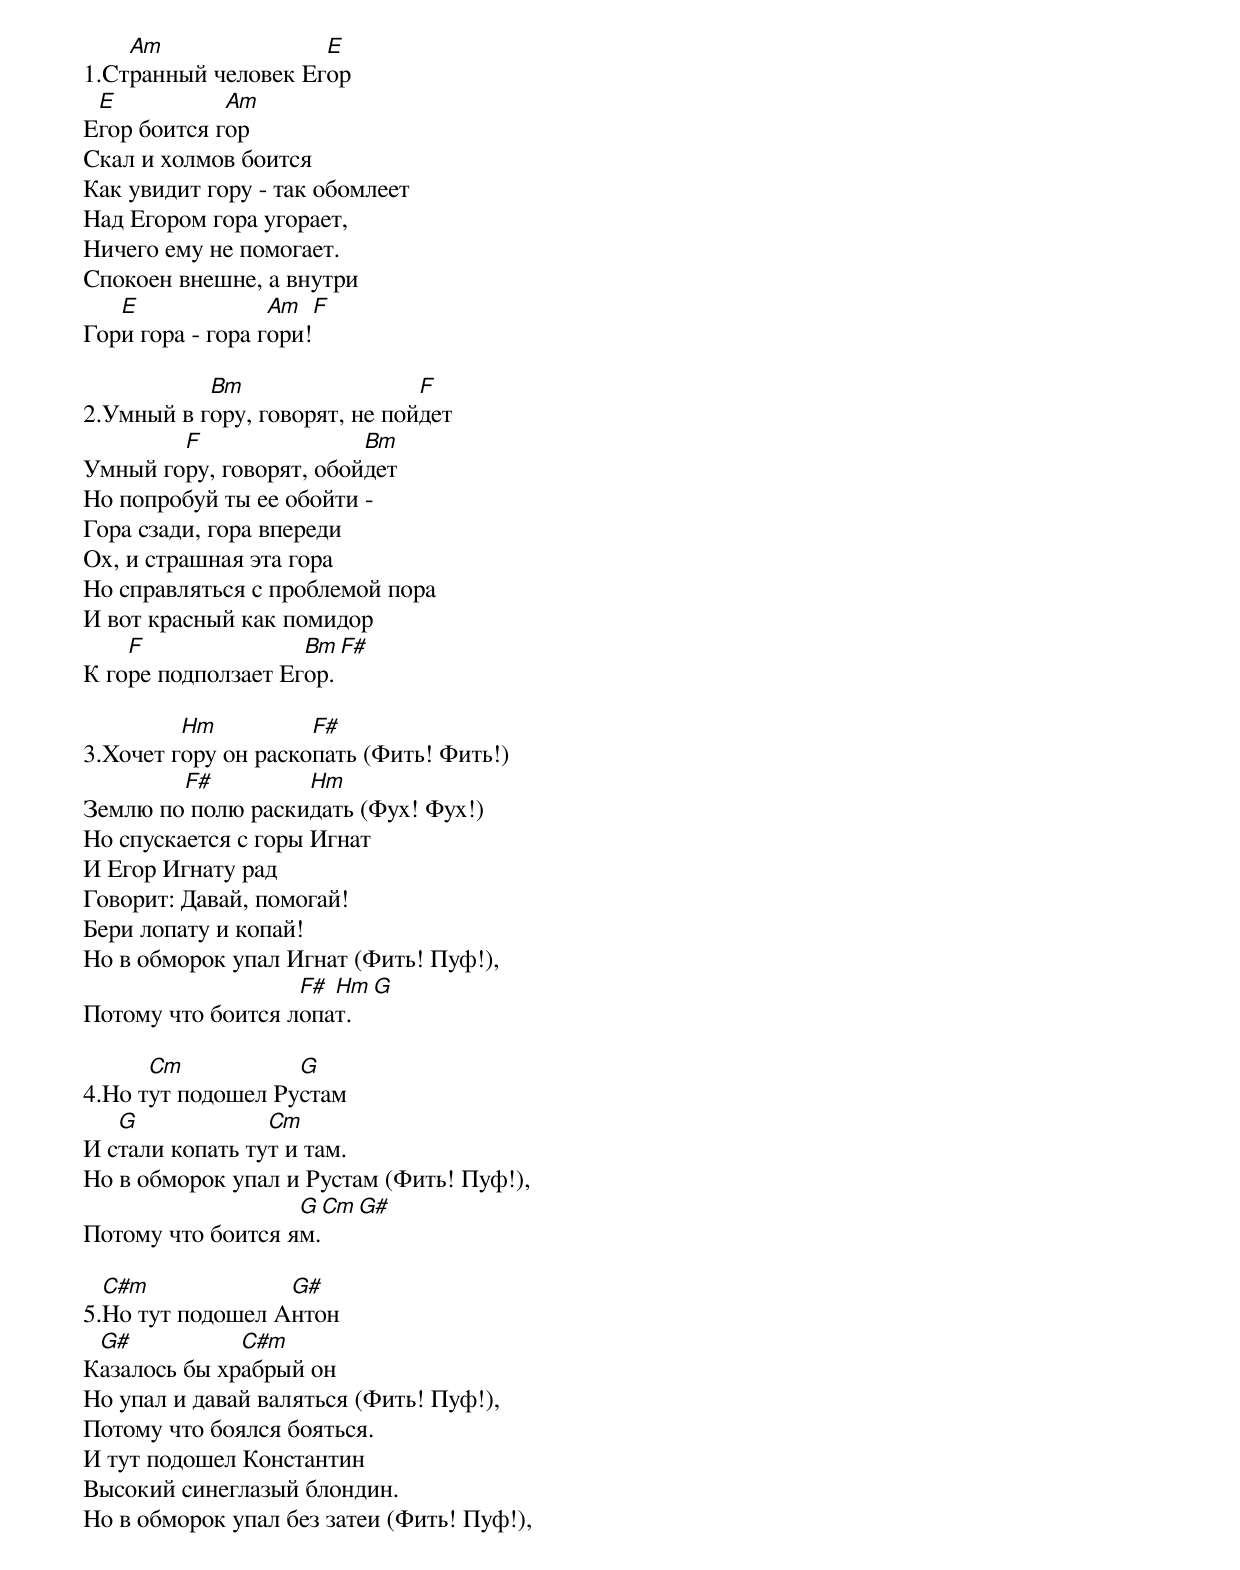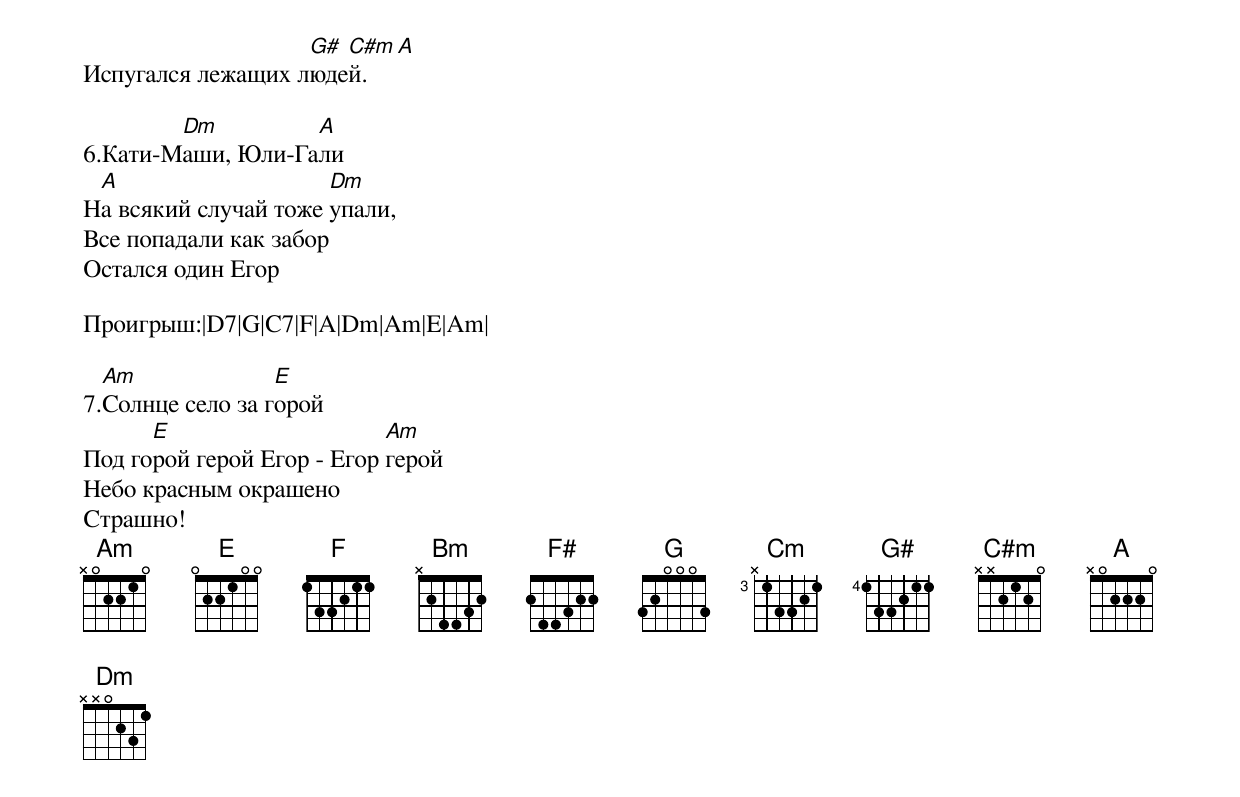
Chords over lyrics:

    Am               E
1.Странный человек Егор
 E           Am
Егор боится гор
Скал и холмов боится
Как увидит гору - так обомлеет
Над Егором гора угорает,
Ничего ему не помогает.
Спокоен внешне, а внутри
   E              Am  F
Гори гора - гора гори!

           Bm                  F
2.Умный в гору, говорят, не пойдет
        F                Bm
Умный гору, говорят, обойдет
Но попробуй ты ее обойти -
Гора сзади, гора впереди
Ох, и страшная эта гора
Но справляться с проблемой пора
И вот красный как помидор
    F               Bm F#
К горе подползает Егор.

         Hm          F#
3.Хочет гору он раскопать (Фить! Фить!)
        F#         Hm
Землю по полю раскидать (Фух! Фух!)
Но спускается с горы Игнат
И Егор Игнату рад
Говорит: Давай, помогай!
Бери лопату и копай!
Но в обморок упал Игнат (Фить! Пуф!),
                   F# Hm G
Потому что боится лопат.

      Cm           G
4.Но тут подошел Рустам
   G             Cm
И стали копать тут и там.
Но в обморок упал и Рустам (Фить! Пуф!),
                   G Cm G#
Потому что боится ям.

  C#m             G#
5.Но тут подошел Антон
 G#           C#m
Казалось бы храбрый он
Но упал и давай валяться (Фить! Пуф!),
Потому что боялся бояться.
И тут подошел Константин
Высокий синеглазый блондин.
Но в обморок упал без затеи (Фить! Пуф!),
                   G# C#m A
Испугался лежащих людей.

        Dm         A
6.Кати-Маши, Юли-Гали
 A                    Dm
На всякий случай тоже упали,
Все попадали как забор
Остался один Егор

Проигрыш:|D7|G|C7|F|A|Dm|Am|E|Am|

  Am              E
7.Солнце село за горой
      E                     Am
Под горой герой Егор - Егор герой
Небо красным окрашено
Страшно!
